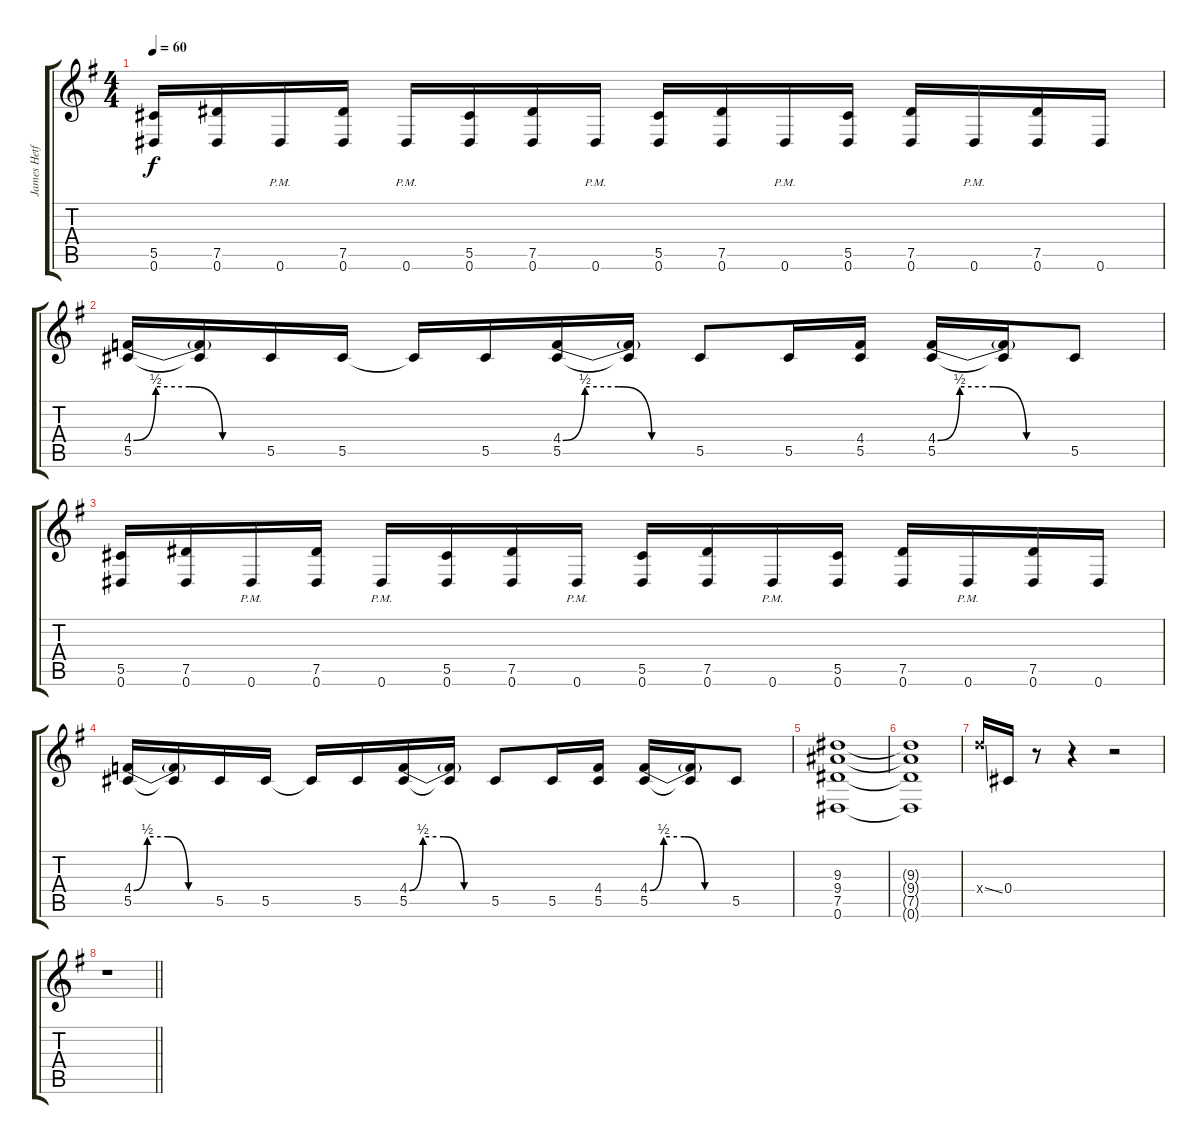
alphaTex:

\track ("James Hetfield [Guitar]" "James Hetf") {instrument distortionguitar}
\staff {score tabs}
\tuning (Eb4 Bb3 Gb3 Db3 Ab2 Eb2) {hide}
\ts (4 4)
\tempo 60
\clef g2
\ks g
(5.5 0.6).16{dy f} (7.5 0.6).16 0.6{pm}.16 (7.5 0.6).16 0.6{pm}.16 (5.5 0.6).16 (7.5 0.6).16 0.6{pm}.16 (5.5 0.6).16 (7.5 0.6).16 0.6{pm}.16 (5.5 0.6).16 (7.5 0.6).16 0.6{pm}.16 (7.5 0.6).16 0.6.16 |
(4.4{be (custom 0 0 10 2 25 2 40 0 60 0)} 5.5).16 (4.4{t} 5.5{t}).16 5.5.16 5.5.16 5.5{t}.16 5.5.16 (4.4{be (custom 0 0 10 2 25 2 40 0 60 0)} 5.5).16 (4.4{t} 5.5{t}).16 5.5.8 5.5.16 (4.4 5.5).16 (4.4{be (custom 0 0 10 2 25 2 40 0 60 0)} 5.5).16 (4.4{t} 5.5{t}).16 5.5.8 |
(5.5 0.6).16 (7.5 0.6).16 0.6{pm}.16 (7.5 0.6).16 0.6{pm}.16 (5.5 0.6).16 (7.5 0.6).16 0.6{pm}.16 (5.5 0.6).16 (7.5 0.6).16 0.6{pm}.16 (5.5 0.6).16 (7.5 0.6).16 0.6{pm}.16 (7.5 0.6).16 0.6.16 |
(4.4{be (custom 0 0 10 2 25 2 40 0 60 0)} 5.5).16 (4.4{t} 5.5{t}).16 5.5.16 5.5.16 5.5{t}.16 5.5.16 (4.4{be (custom 0 0 10 2 25 2 40 0 60 0)} 5.5).16 (4.4{t} 5.5{t}).16 5.5.8 5.5.16 (4.4 5.5).16 (4.4{be (custom 0 0 10 2 25 2 40 0 60 0)} 5.5).16 (4.4{t} 5.5{t}).16 5.5.8 |
(9.3 9.4 7.5 0.6).1 |
(9.3{t} 9.4{t} 7.5{t} 0.6{t}).1 |
13.4{ss x}.16 0.4.16 r.8 r.4 r.2 |
\barLineRight lightlight
r.1
